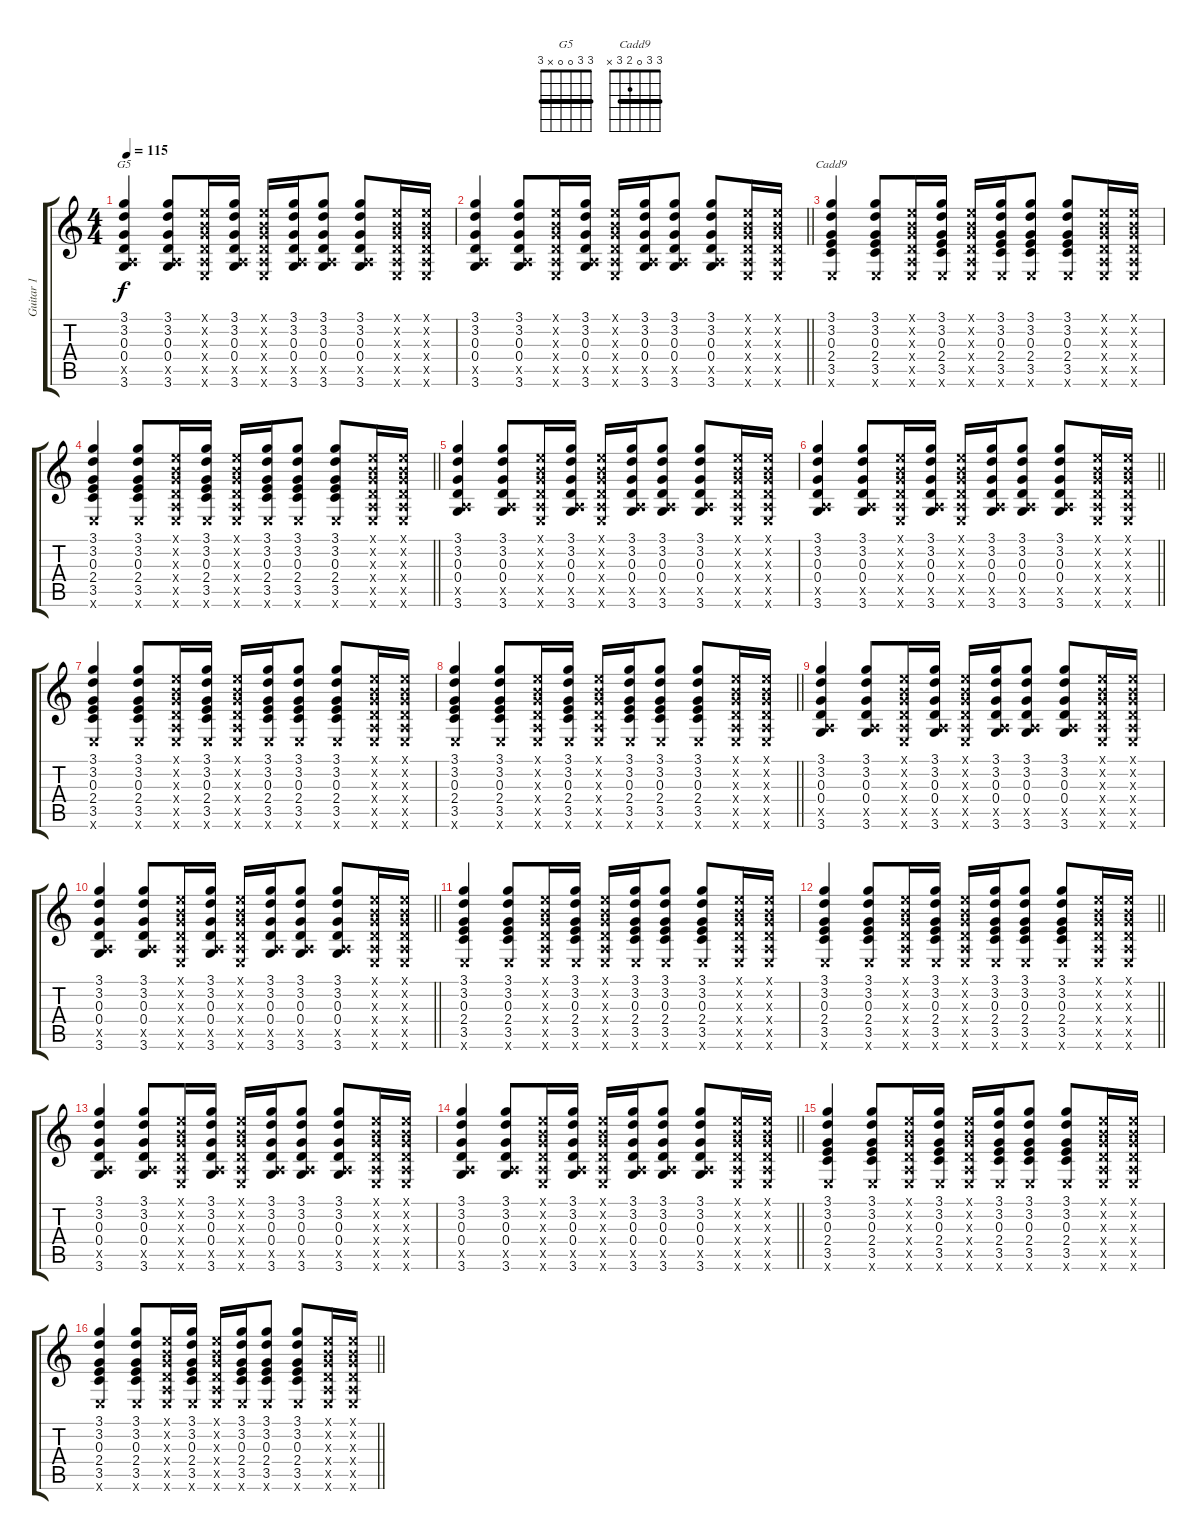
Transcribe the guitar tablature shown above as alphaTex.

\track ("Guitar 1" "Guitar 1") {instrument acousticguitarsteel}
\staff {score tabs}
\tuning (E4 B3 G3 D3 A2 E2) {hide}
\chord ("G5" 3 3 0 0 x 3) {barre 3}
\chord ("Cadd9" 3 3 0 2 3 x) {barre 3}
\ts (4 4)
\tempo 115
\clef g2
\ks c
(3.1 3.2 0.3 0.4 0.5{x} 3.6).4{ch "G5" dy f} (3.1 3.2 0.3 0.4 0.5{x} 3.6).8 (0.1{x} 0.2{x} 0.3{x} 0.4{x} 0.5{x} 0.6{x}).16 (3.1 3.2 0.3 0.4 0.5{x} 3.6).16 (0.1{x} 0.2{x} 0.3{x} 0.4{x} 0.5{x} 0.6{x}).16 (3.1 3.2 0.3 0.4 0.5{x} 3.6).16 (3.1 3.2 0.3 0.4 0.5{x} 3.6).8 (3.1 3.2 0.3 0.4 0.5{x} 3.6).8 (0.1{x} 0.2{x} 0.3{x} 0.4{x} 0.5{x} 0.6{x}).16 (0.1{x} 0.2{x} 0.3{x} 0.4{x} 0.5{x} 0.6{x}).16 |
\barLineRight lightlight
(3.1 3.2 0.3 0.4 0.5{x} 3.6).4 (3.1 3.2 0.3 0.4 0.5{x} 3.6).8 (0.1{x} 0.2{x} 0.3{x} 0.4{x} 0.5{x} 0.6{x}).16 (3.1 3.2 0.3 0.4 0.5{x} 3.6).16 (0.1{x} 0.2{x} 0.3{x} 0.4{x} 0.5{x} 0.6{x}).16 (3.1 3.2 0.3 0.4 0.5{x} 3.6).16 (3.1 3.2 0.3 0.4 0.5{x} 3.6).8 (3.1 3.2 0.3 0.4 0.5{x} 3.6).8 (0.1{x} 0.2{x} 0.3{x} 0.4{x} 0.5{x} 0.6{x}).16 (0.1{x} 0.2{x} 0.3{x} 0.4{x} 0.5{x} 0.6{x}).16 |
(3.1 3.2 0.3 2.4 3.5 0.6{x}).4{ch "Cadd9"} (3.1 3.2 0.3 2.4 3.5 0.6{x}).8 (0.1{x} 0.2{x} 0.3{x} 0.4{x} 0.5{x} 0.6{x}).16 (3.1 3.2 0.3 2.4 3.5 0.6{x}).16 (0.1{x} 0.2{x} 0.3{x} 0.4{x} 0.5{x} 0.6{x}).16 (3.1 3.2 0.3 2.4 3.5 0.6{x}).16 (3.1 3.2 0.3 2.4 3.5 0.6{x}).8 (3.1 3.2 0.3 2.4 3.5 0.6{x}).8 (0.1{x} 0.2{x} 0.3{x} 0.4{x} 0.5{x} 0.6{x}).16 (0.1{x} 0.2{x} 0.3{x} 0.4{x} 0.5{x} 0.6{x}).16 |
\barLineRight lightlight
(3.1 3.2 0.3 2.4 3.5 0.6{x}).4 (3.1 3.2 0.3 2.4 3.5 0.6{x}).8 (0.1{x} 0.2{x} 0.3{x} 0.4{x} 0.5{x} 0.6{x}).16 (3.1 3.2 0.3 2.4 3.5 0.6{x}).16 (0.1{x} 0.2{x} 0.3{x} 0.4{x} 0.5{x} 0.6{x}).16 (3.1 3.2 0.3 2.4 3.5 0.6{x}).16 (3.1 3.2 0.3 2.4 3.5 0.6{x}).8 (3.1 3.2 0.3 2.4 3.5 0.6{x}).8 (0.1{x} 0.2{x} 0.3{x} 0.4{x} 0.5{x} 0.6{x}).16 (0.1{x} 0.2{x} 0.3{x} 0.4{x} 0.5{x} 0.6{x}).16 |
(3.1 3.2 0.3 0.4 0.5{x} 3.6).4 (3.1 3.2 0.3 0.4 0.5{x} 3.6).8 (0.1{x} 0.2{x} 0.3{x} 0.4{x} 0.5{x} 0.6{x}).16 (3.1 3.2 0.3 0.4 0.5{x} 3.6).16 (0.1{x} 0.2{x} 0.3{x} 0.4{x} 0.5{x} 0.6{x}).16 (3.1 3.2 0.3 0.4 0.5{x} 3.6).16 (3.1 3.2 0.3 0.4 0.5{x} 3.6).8 (3.1 3.2 0.3 0.4 0.5{x} 3.6).8 (0.1{x} 0.2{x} 0.3{x} 0.4{x} 0.5{x} 0.6{x}).16 (0.1{x} 0.2{x} 0.3{x} 0.4{x} 0.5{x} 0.6{x}).16 |
\barLineRight lightlight
(3.1 3.2 0.3 0.4 0.5{x} 3.6).4 (3.1 3.2 0.3 0.4 0.5{x} 3.6).8 (0.1{x} 0.2{x} 0.3{x} 0.4{x} 0.5{x} 0.6{x}).16 (3.1 3.2 0.3 0.4 0.5{x} 3.6).16 (0.1{x} 0.2{x} 0.3{x} 0.4{x} 0.5{x} 0.6{x}).16 (3.1 3.2 0.3 0.4 0.5{x} 3.6).16 (3.1 3.2 0.3 0.4 0.5{x} 3.6).8 (3.1 3.2 0.3 0.4 0.5{x} 3.6).8 (0.1{x} 0.2{x} 0.3{x} 0.4{x} 0.5{x} 0.6{x}).16 (0.1{x} 0.2{x} 0.3{x} 0.4{x} 0.5{x} 0.6{x}).16 |
(3.1 3.2 0.3 2.4 3.5 0.6{x}).4 (3.1 3.2 0.3 2.4 3.5 0.6{x}).8 (0.1{x} 0.2{x} 0.3{x} 0.4{x} 0.5{x} 0.6{x}).16 (3.1 3.2 0.3 2.4 3.5 0.6{x}).16 (0.1{x} 0.2{x} 0.3{x} 0.4{x} 0.5{x} 0.6{x}).16 (3.1 3.2 0.3 2.4 3.5 0.6{x}).16 (3.1 3.2 0.3 2.4 3.5 0.6{x}).8 (3.1 3.2 0.3 2.4 3.5 0.6{x}).8 (0.1{x} 0.2{x} 0.3{x} 0.4{x} 0.5{x} 0.6{x}).16 (0.1{x} 0.2{x} 0.3{x} 0.4{x} 0.5{x} 0.6{x}).16 |
\barLineRight lightlight
(3.1 3.2 0.3 2.4 3.5 0.6{x}).4 (3.1 3.2 0.3 2.4 3.5 0.6{x}).8 (0.1{x} 0.2{x} 0.3{x} 0.4{x} 0.5{x} 0.6{x}).16 (3.1 3.2 0.3 2.4 3.5 0.6{x}).16 (0.1{x} 0.2{x} 0.3{x} 0.4{x} 0.5{x} 0.6{x}).16 (3.1 3.2 0.3 2.4 3.5 0.6{x}).16 (3.1 3.2 0.3 2.4 3.5 0.6{x}).8 (3.1 3.2 0.3 2.4 3.5 0.6{x}).8 (0.1{x} 0.2{x} 0.3{x} 0.4{x} 0.5{x} 0.6{x}).16 (0.1{x} 0.2{x} 0.3{x} 0.4{x} 0.5{x} 0.6{x}).16 |
(3.1 3.2 0.3 0.4 0.5{x} 3.6).4 (3.1 3.2 0.3 0.4 0.5{x} 3.6).8 (0.1{x} 0.2{x} 0.3{x} 0.4{x} 0.5{x} 0.6{x}).16 (3.1 3.2 0.3 0.4 0.5{x} 3.6).16 (0.1{x} 0.2{x} 0.3{x} 0.4{x} 0.5{x} 0.6{x}).16 (3.1 3.2 0.3 0.4 0.5{x} 3.6).16 (3.1 3.2 0.3 0.4 0.5{x} 3.6).8 (3.1 3.2 0.3 0.4 0.5{x} 3.6).8 (0.1{x} 0.2{x} 0.3{x} 0.4{x} 0.5{x} 0.6{x}).16 (0.1{x} 0.2{x} 0.3{x} 0.4{x} 0.5{x} 0.6{x}).16 |
\barLineRight lightlight
(3.1 3.2 0.3 0.4 0.5{x} 3.6).4 (3.1 3.2 0.3 0.4 0.5{x} 3.6).8 (0.1{x} 0.2{x} 0.3{x} 0.4{x} 0.5{x} 0.6{x}).16 (3.1 3.2 0.3 0.4 0.5{x} 3.6).16 (0.1{x} 0.2{x} 0.3{x} 0.4{x} 0.5{x} 0.6{x}).16 (3.1 3.2 0.3 0.4 0.5{x} 3.6).16 (3.1 3.2 0.3 0.4 0.5{x} 3.6).8 (3.1 3.2 0.3 0.4 0.5{x} 3.6).8 (0.1{x} 0.2{x} 0.3{x} 0.4{x} 0.5{x} 0.6{x}).16 (0.1{x} 0.2{x} 0.3{x} 0.4{x} 0.5{x} 0.6{x}).16 |
(3.1 3.2 0.3 2.4 3.5 0.6{x}).4 (3.1 3.2 0.3 2.4 3.5 0.6{x}).8 (0.1{x} 0.2{x} 0.3{x} 0.4{x} 0.5{x} 0.6{x}).16 (3.1 3.2 0.3 2.4 3.5 0.6{x}).16 (0.1{x} 0.2{x} 0.3{x} 0.4{x} 0.5{x} 0.6{x}).16 (3.1 3.2 0.3 2.4 3.5 0.6{x}).16 (3.1 3.2 0.3 2.4 3.5 0.6{x}).8 (3.1 3.2 0.3 2.4 3.5 0.6{x}).8 (0.1{x} 0.2{x} 0.3{x} 0.4{x} 0.5{x} 0.6{x}).16 (0.1{x} 0.2{x} 0.3{x} 0.4{x} 0.5{x} 0.6{x}).16 |
\barLineRight lightlight
(3.1 3.2 0.3 2.4 3.5 0.6{x}).4 (3.1 3.2 0.3 2.4 3.5 0.6{x}).8 (0.1{x} 0.2{x} 0.3{x} 0.4{x} 0.5{x} 0.6{x}).16 (3.1 3.2 0.3 2.4 3.5 0.6{x}).16 (0.1{x} 0.2{x} 0.3{x} 0.4{x} 0.5{x} 0.6{x}).16 (3.1 3.2 0.3 2.4 3.5 0.6{x}).16 (3.1 3.2 0.3 2.4 3.5 0.6{x}).8 (3.1 3.2 0.3 2.4 3.5 0.6{x}).8 (0.1{x} 0.2{x} 0.3{x} 0.4{x} 0.5{x} 0.6{x}).16 (0.1{x} 0.2{x} 0.3{x} 0.4{x} 0.5{x} 0.6{x}).16 |
(3.1 3.2 0.3 0.4 0.5{x} 3.6).4 (3.1 3.2 0.3 0.4 0.5{x} 3.6).8 (0.1{x} 0.2{x} 0.3{x} 0.4{x} 0.5{x} 0.6{x}).16 (3.1 3.2 0.3 0.4 0.5{x} 3.6).16 (0.1{x} 0.2{x} 0.3{x} 0.4{x} 0.5{x} 0.6{x}).16 (3.1 3.2 0.3 0.4 0.5{x} 3.6).16 (3.1 3.2 0.3 0.4 0.5{x} 3.6).8 (3.1 3.2 0.3 0.4 0.5{x} 3.6).8 (0.1{x} 0.2{x} 0.3{x} 0.4{x} 0.5{x} 0.6{x}).16 (0.1{x} 0.2{x} 0.3{x} 0.4{x} 0.5{x} 0.6{x}).16 |
\barLineRight lightlight
(3.1 3.2 0.3 0.4 0.5{x} 3.6).4 (3.1 3.2 0.3 0.4 0.5{x} 3.6).8 (0.1{x} 0.2{x} 0.3{x} 0.4{x} 0.5{x} 0.6{x}).16 (3.1 3.2 0.3 0.4 0.5{x} 3.6).16 (0.1{x} 0.2{x} 0.3{x} 0.4{x} 0.5{x} 0.6{x}).16 (3.1 3.2 0.3 0.4 0.5{x} 3.6).16 (3.1 3.2 0.3 0.4 0.5{x} 3.6).8 (3.1 3.2 0.3 0.4 0.5{x} 3.6).8 (0.1{x} 0.2{x} 0.3{x} 0.4{x} 0.5{x} 0.6{x}).16 (0.1{x} 0.2{x} 0.3{x} 0.4{x} 0.5{x} 0.6{x}).16 |
(3.1 3.2 0.3 2.4 3.5 0.6{x}).4 (3.1 3.2 0.3 2.4 3.5 0.6{x}).8 (0.1{x} 0.2{x} 0.3{x} 0.4{x} 0.5{x} 0.6{x}).16 (3.1 3.2 0.3 2.4 3.5 0.6{x}).16 (0.1{x} 0.2{x} 0.3{x} 0.4{x} 0.5{x} 0.6{x}).16 (3.1 3.2 0.3 2.4 3.5 0.6{x}).16 (3.1 3.2 0.3 2.4 3.5 0.6{x}).8 (3.1 3.2 0.3 2.4 3.5 0.6{x}).8 (0.1{x} 0.2{x} 0.3{x} 0.4{x} 0.5{x} 0.6{x}).16 (0.1{x} 0.2{x} 0.3{x} 0.4{x} 0.5{x} 0.6{x}).16 |
\barLineRight lightlight
(3.1 3.2 0.3 2.4 3.5 0.6{x}).4 (3.1 3.2 0.3 2.4 3.5 0.6{x}).8 (0.1{x} 0.2{x} 0.3{x} 0.4{x} 0.5{x} 0.6{x}).16 (3.1 3.2 0.3 2.4 3.5 0.6{x}).16 (0.1{x} 0.2{x} 0.3{x} 0.4{x} 0.5{x} 0.6{x}).16 (3.1 3.2 0.3 2.4 3.5 0.6{x}).16 (3.1 3.2 0.3 2.4 3.5 0.6{x}).8 (3.1 3.2 0.3 2.4 3.5 0.6{x}).8 (0.1{x} 0.2{x} 0.3{x} 0.4{x} 0.5{x} 0.6{x}).16 (0.1{x} 0.2{x} 0.3{x} 0.4{x} 0.5{x} 0.6{x}).16
